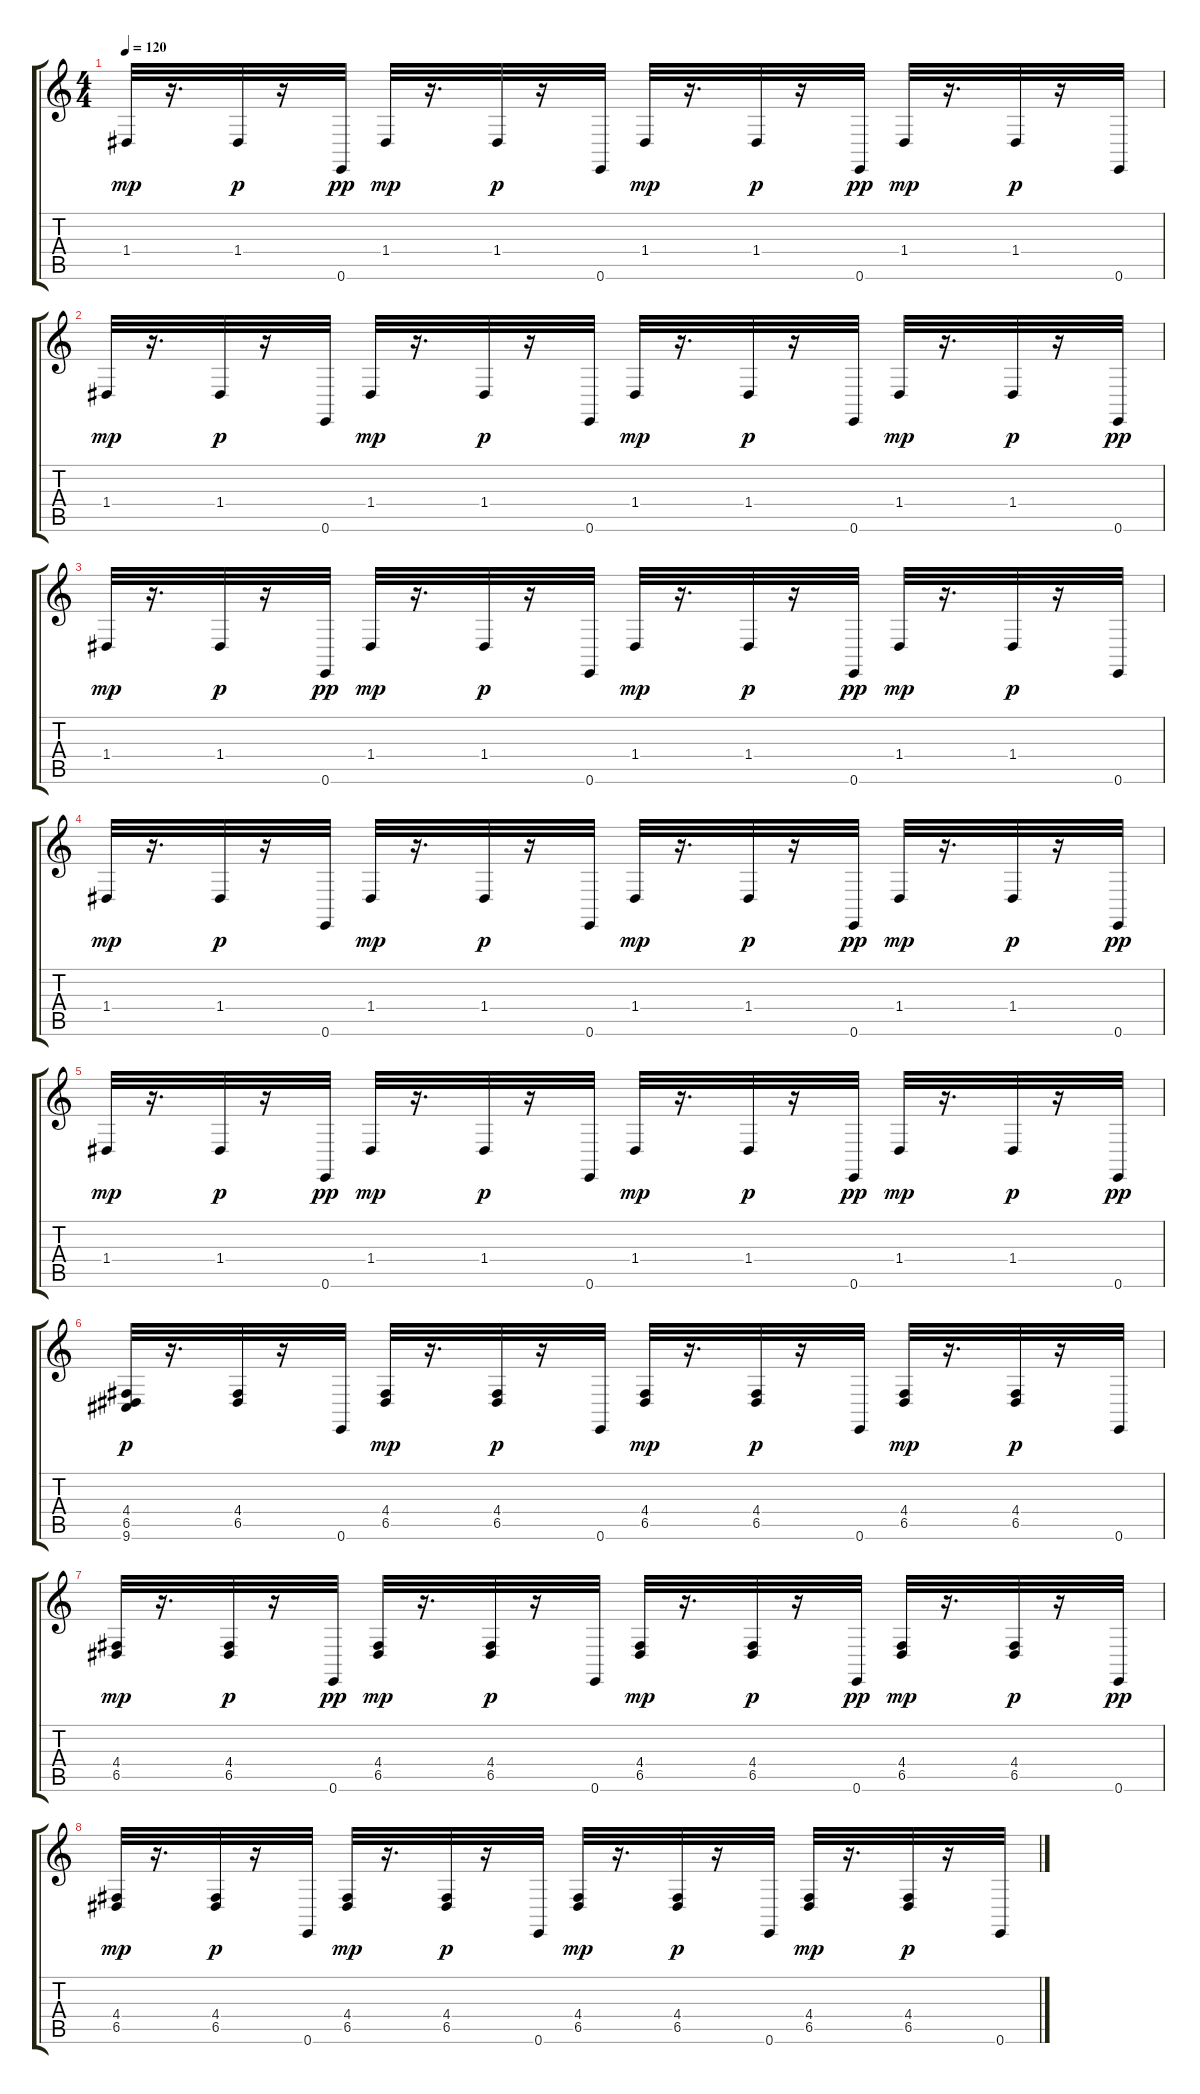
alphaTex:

\track "" {instrument violin}
\staff {score tabs}
\tuning (E4 B3 G3 D3 A2 E2) {hide}
\ts (4 4)
\tempo 120
\clef g2
\ks c
1.4.32{dy mp} r.16{d} 1.4.32{dy p} r.16 0.6.32{dy pp} 1.4.32{dy mp} r.16{d} 1.4.32{dy p} r.16 0.6.32 1.4.32{dy mp} r.16{d} 1.4.32{dy p} r.16 0.6.32{dy pp} 1.4.32{dy mp} r.16{d} 1.4.32{dy p} r.16 0.6.32 |
1.4.32{dy mp} r.16{d} 1.4.32{dy p} r.16 0.6.32 1.4.32{dy mp} r.16{d} 1.4.32{dy p} r.16 0.6.32 1.4.32{dy mp} r.16{d} 1.4.32{dy p} r.16 0.6.32 1.4.32{dy mp} r.16{d} 1.4.32{dy p} r.16 0.6.32{dy pp} |
1.4.32{dy mp} r.16{d} 1.4.32{dy p} r.16 0.6.32{dy pp} 1.4.32{dy mp} r.16{d} 1.4.32{dy p} r.16 0.6.32 1.4.32{dy mp} r.16{d} 1.4.32{dy p} r.16 0.6.32{dy pp} 1.4.32{dy mp} r.16{d} 1.4.32{dy p} r.16 0.6.32 |
1.4.32{dy mp} r.16{d} 1.4.32{dy p} r.16 0.6.32 1.4.32{dy mp} r.16{d} 1.4.32{dy p} r.16 0.6.32 1.4.32{dy mp} r.16{d} 1.4.32{dy p} r.16 0.6.32{dy pp} 1.4.32{dy mp} r.16{d} 1.4.32{dy p} r.16 0.6.32{dy pp} |
1.4.32{dy mp} r.16{d} 1.4.32{dy p} r.16 0.6.32{dy pp} 1.4.32{dy mp} r.16{d} 1.4.32{dy p} r.16 0.6.32 1.4.32{dy mp} r.16{d} 1.4.32{dy p} r.16 0.6.32{dy pp} 1.4.32{dy mp} r.16{d} 1.4.32{dy p} r.16 0.6.32{dy pp} |
(4.4 6.5 9.6).32{dy p} r.16{d} (4.4 6.5).32 r.16 0.6.32 (4.4 6.5).32{dy mp} r.16{d} (4.4 6.5).32{dy p} r.16 0.6.32 (4.4 6.5).32{dy mp} r.16{d} (4.4 6.5).32{dy p} r.16 0.6.32 (4.4 6.5).32{dy mp} r.16{d} (4.4 6.5).32{dy p} r.16 0.6.32 |
(4.4 6.5).32{dy mp} r.16{d} (4.4 6.5).32{dy p} r.16 0.6.32{dy pp} (4.4 6.5).32{dy mp} r.16{d} (4.4 6.5).32{dy p} r.16 0.6.32 (4.4 6.5).32{dy mp} r.16{d} (4.4 6.5).32{dy p} r.16 0.6.32{dy pp} (4.4 6.5).32{dy mp} r.16{d} (4.4 6.5).32{dy p} r.16 0.6.32{dy pp} |
(4.4 6.5).32{dy mp} r.16{d} (4.4 6.5).32{dy p} r.16 0.6.32 (4.4 6.5).32{dy mp} r.16{d} (4.4 6.5).32{dy p} r.16 0.6.32 (4.4 6.5).32{dy mp} r.16{d} (4.4 6.5).32{dy p} r.16 0.6.32 (4.4 6.5).32{dy mp} r.16{d} (4.4 6.5).32{dy p} r.16 0.6.32
